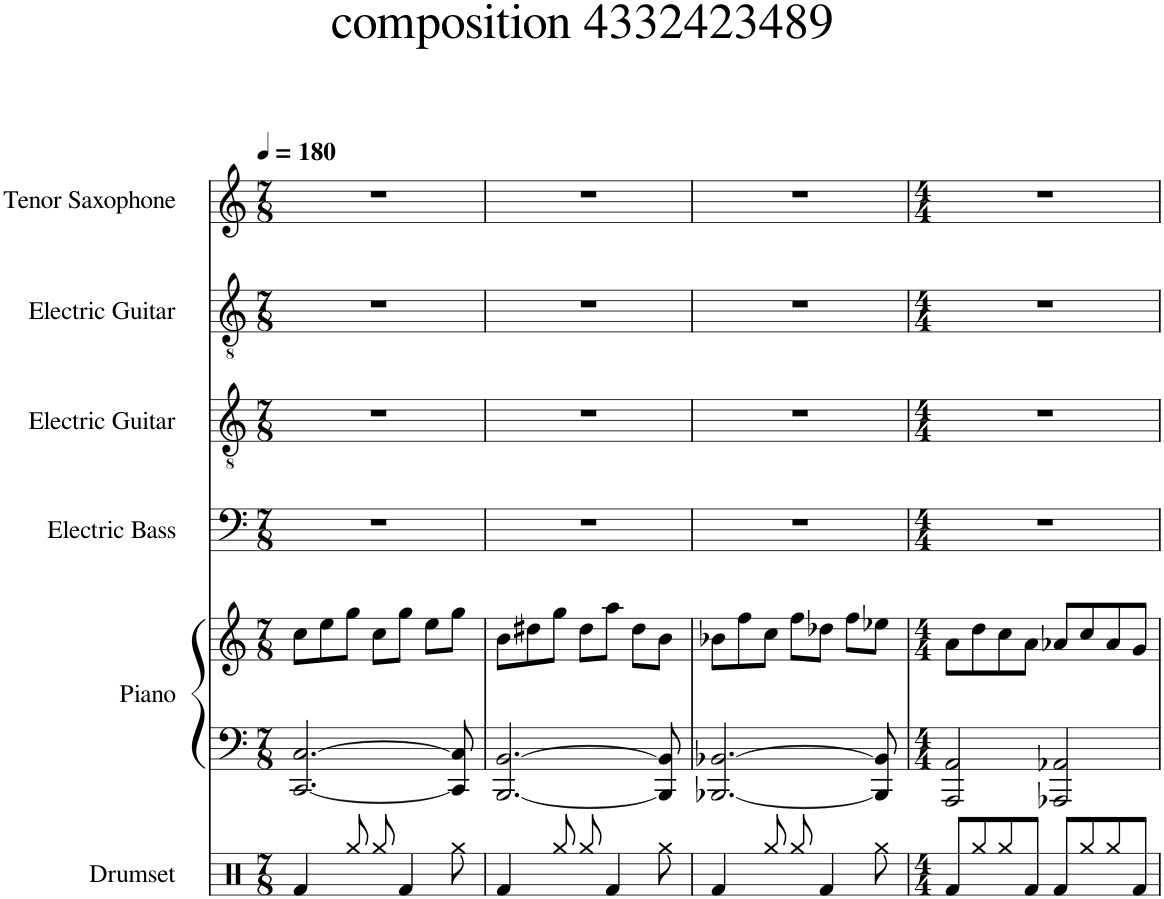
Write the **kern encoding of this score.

**kern	**kern	**kern	**kern	**kern	**kern	**kern
*part6	*part5	*part5	*part4	*part3	*part2	*part1
*staff7	*staff6	*staff5	*staff4	*staff3	*staff2	*staff1
*I"Drumset	*I"Piano	*	*I"Electric Bass	*I"Electric Guitar	*I"Electric Guitar	*I"Tenor Saxophone
*I'D. Set	*I'Pno.	*	*I'El. B.	*I'El. Guit.	*I'El. Guit.	*I'T. Sax.
*clefX	*clefF4	*clefG2	*clefF4	*clefGv2	*clefGv2	*clefG2
*	*	*	*Trd7c12	*	*	*Trd8c14
*k[]	*k[]	*k[]	*k[]	*k[]	*k[]	*k[]
*M7/8	*M7/8	*M7/8	*M7/8	*M7/8	*M7/8	*M7/8
*MM180	*MM180	*MM180	*MM180	*MM180	*MM180	*MM180
=1	=1	=1	=1	=1	=1	=1
4Rf/	[2.CC/ [2.C/	8cc\L	2..r	2..r	2..r	2..r
.	.	8ee\	.	.	.	.
8Rgg/	.	8gg\J	.	.	.	.
8Rgg/	.	8cc\L	.	.	.	.
4Rf/	.	8gg\J	.	.	.	.
.	.	8ee\L	.	.	.	.
8Rgg\	8CC/] 8C/]	8gg\J	.	.	.	.
=2	=2	=2	=2	=2	=2	=2
4Rf/	[2.BBB/ [2.BB/	8b\L	2..r	2..r	2..r	2..r
.	.	8dd#X\	.	.	.	.
8Rgg/	.	8gg\J	.	.	.	.
8Rgg/	.	8dd#\L	.	.	.	.
4Rf/	.	8aa\J	.	.	.	.
.	.	8dd#\L	.	.	.	.
8Rgg\	8BBB/] 8BB/]	8b\J	.	.	.	.
=3	=3	=3	=3	=3	=3	=3
4Rf/	[2.BBB-X/ [2.BB-X/	8b-X\L	2..r	2..r	2..r	2..r
.	.	8ff\	.	.	.	.
8Rgg/	.	8cc\J	.	.	.	.
8Rgg/	.	8ff\L	.	.	.	.
4Rf/	.	8dd-X\J	.	.	.	.
.	.	8ff\L	.	.	.	.
8Rgg\	8BBB-/] 8BB-/]	8ee-X\J	.	.	.	.
=4	=4	=4	=4	=4	=4	=4
*M4/4	*M4/4	*M4/4	*M4/4	*M4/4	*M4/4	*M4/4
8Rf/L	2AAA/ 2AA/	8a\L	1r	1r	1r	1r
8Rgg/	.	8dd\	.	.	.	.
8Rgg/	.	8cc\	.	.	.	.
8Rf/J	.	8a\J	.	.	.	.
8Rf/L	2AAA-X/ 2AA-X/	8a-X/L	.	.	.	.
8Rgg/	.	8cc/	.	.	.	.
8Rgg/	.	8a-/	.	.	.	.
8Rf/J	.	8g/J	.	.	.	.
=	=	=	=	=	=	=
*-	*-	*-	*-	*-	*-	*-
